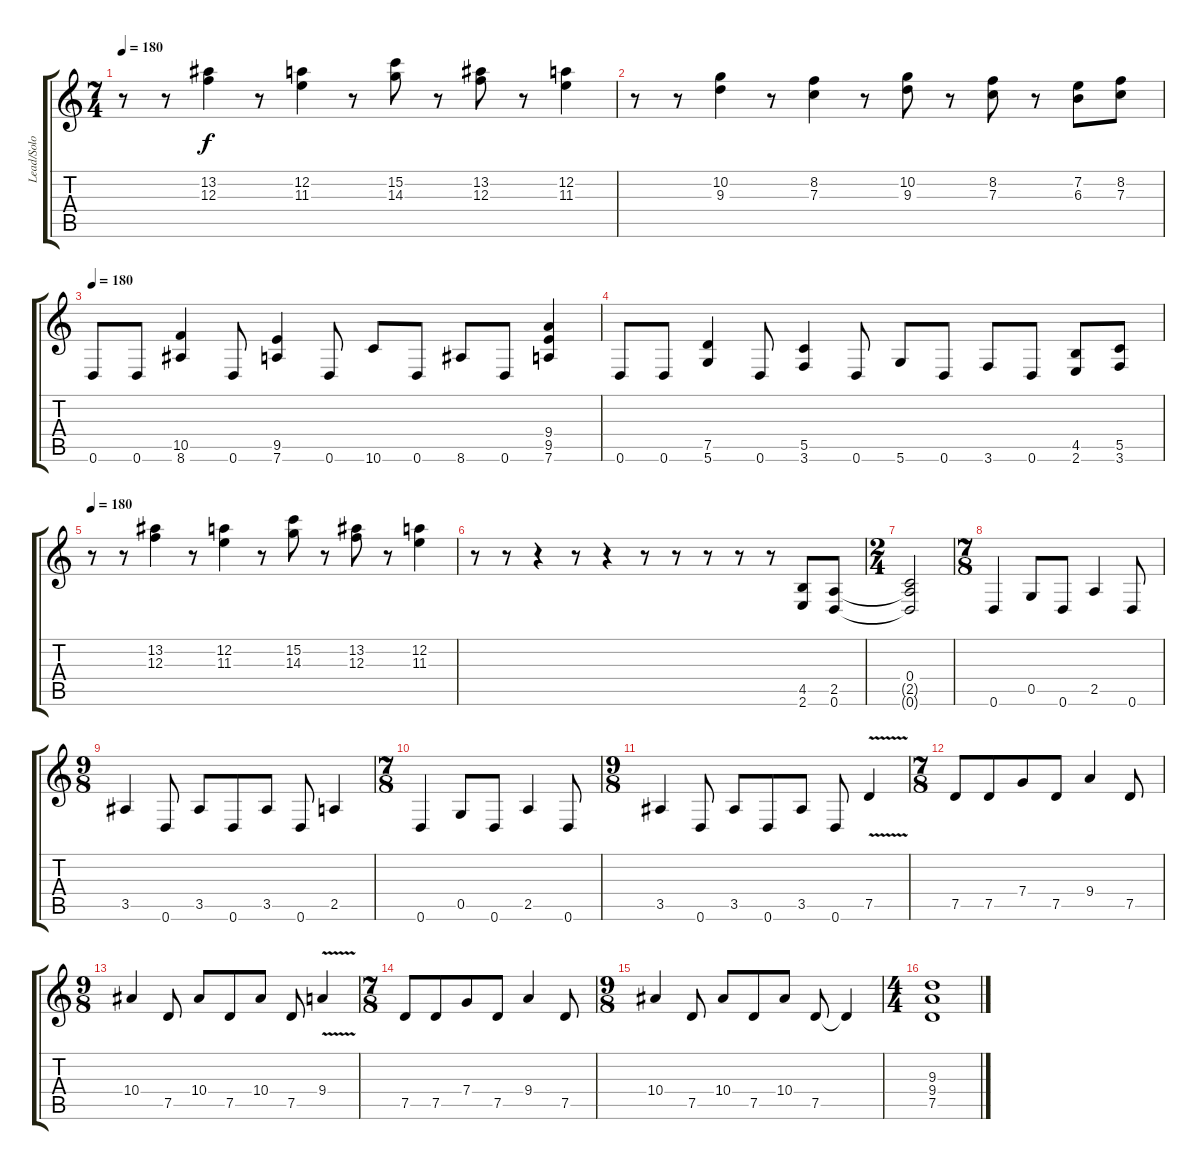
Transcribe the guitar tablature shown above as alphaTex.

\track ("Lead/Solo" "Lead/Solo") {instrument distortionguitar}
\staff {score tabs}
\tuning (D4 A3 F3 C3 G2 D2) {hide}
\ts (7 4)
\tempo 180
\clef g2
\ks c
r.8{dy f} r.8 (13.2 12.3).4 r.8 (12.2 11.3).4 r.8 (15.2 14.3).8 r.8 (13.2 12.3).8 r.8 (12.2 11.3).4 |
r.8 r.8 (10.2 9.3).4 r.8 (8.2 7.3).4 r.8 (10.2 9.3).8 r.8 (8.2 7.3).8 r.8 (7.2 6.3).8 (8.2 7.3).8 |
\tempo 200
\tempo 180
0.6.8{volume 12 balance 13} 0.6.8 (10.5 8.6).4 0.6.8 (9.5 7.6).4 0.6.8 10.6.8 0.6.8 8.6.8 0.6.8 (9.4 9.5 7.6).4 |
0.6.8 0.6.8 (7.5 5.6).4 0.6.8 (5.5 3.6).4 0.6.8 5.6.8 0.6.8 3.6.8 0.6.8 (4.5 2.6).8 (5.5 3.6).8 |
\tempo 180
r.8 r.8 (13.2 12.3).4 r.8 (12.2 11.3).4 r.8 (15.2 14.3).8 r.8 (13.2 12.3).8 r.8 (12.2 11.3).4 |
r.8 r.8 r.4 r.8 r.4 r.8 r.8 r.8 r.8 r.8 (4.5 2.6).8 (2.5 0.6).8 |
\ts (2 4)
(0.4 2.5{t} 0.6{t}).2 |
\ts (7 8)
0.6.4{balance 4} 0.5.8 0.6.8 2.5.4 0.6.8 |
\ts (9 8)
3.5.4 0.6.8 3.5.8 0.6.8 3.5.8 0.6.8 2.5.4 |
\ts (7 8)
0.6.4 0.5.8 0.6.8 2.5.4 0.6.8 |
\ts (9 8)
3.5.4 0.6.8 3.5.8 0.6.8 3.5.8 0.6.8 7.5{v}.4 |
\ts (7 8)
7.5.8 7.5.8 7.4.8 7.5.8 9.4.4 7.5.8 |
\ts (9 8)
10.4.4 7.5.8 10.4.8 7.5.8 10.4.8 7.5.8 9.4{v}.4 |
\ts (7 8)
7.5.8 7.5.8 7.4.8 7.5.8 9.4.4 7.5.8 |
\ts (9 8)
10.4.4 7.5.8 10.4.8 7.5.8 10.4.8 7.5.8 7.5{t}.4 |
\ts (4 4)
(9.3 9.4 7.5).1
